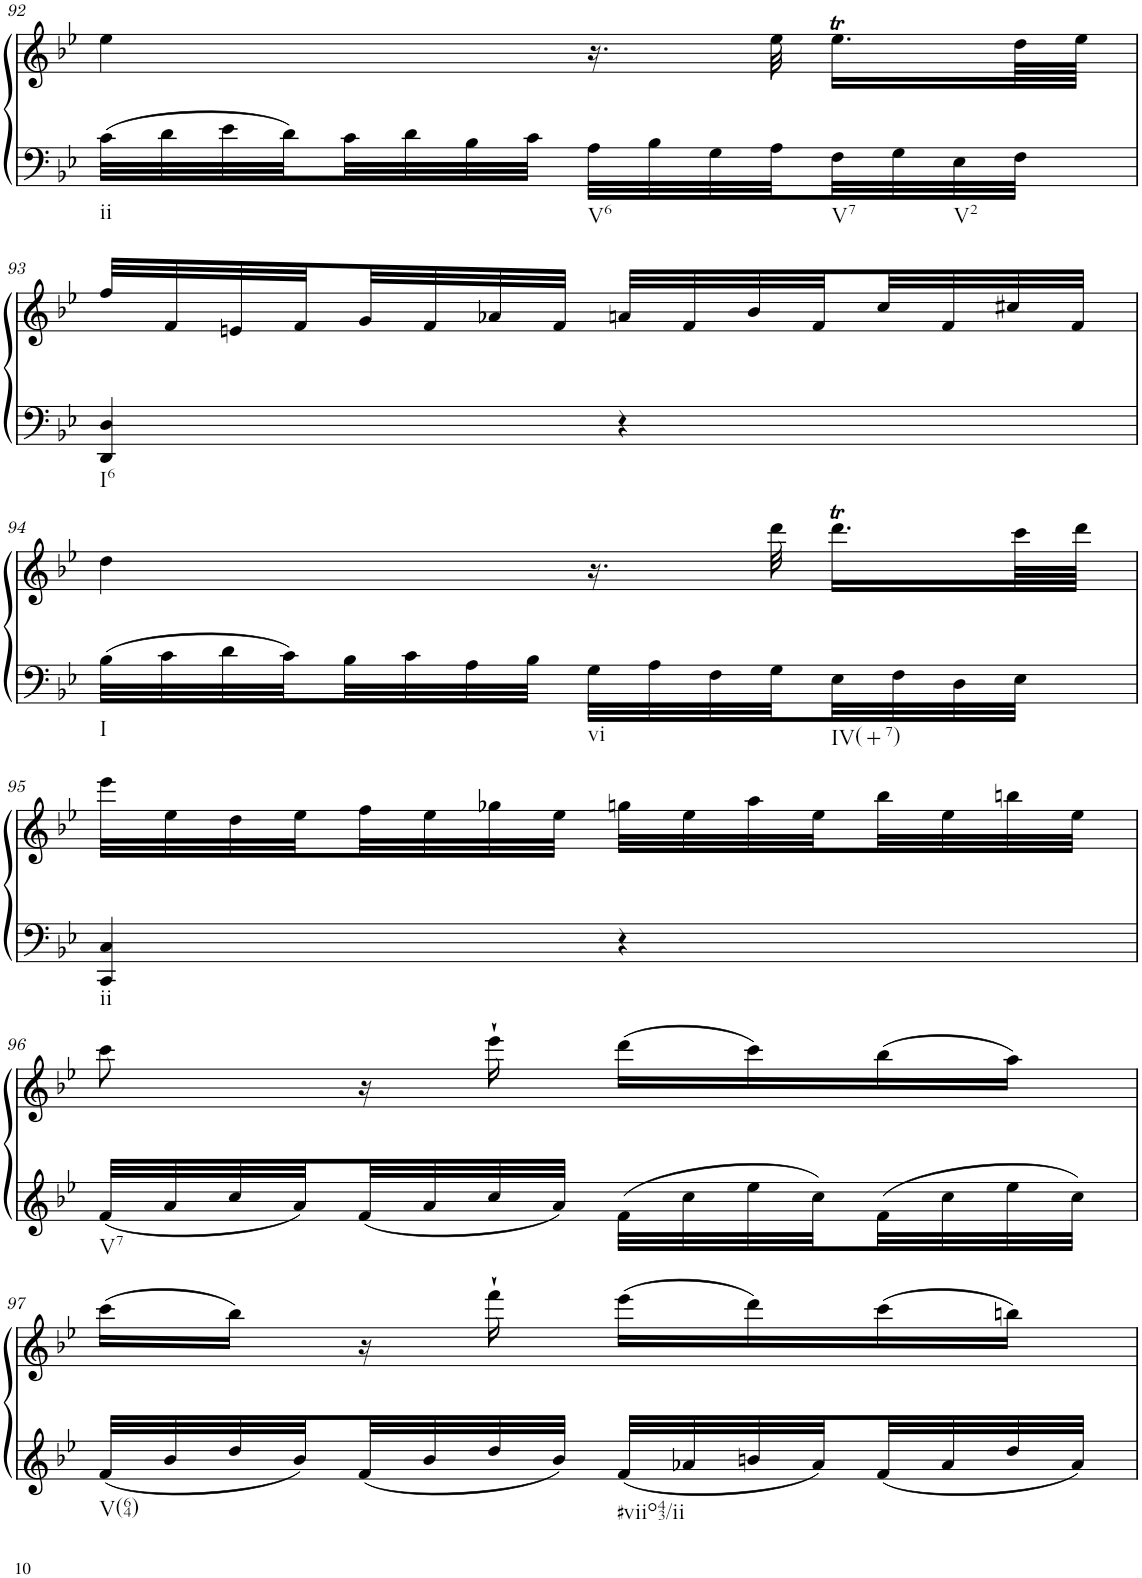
**kern	**kern
*part1	*part1
*staff2	*staff1
*I"Klavier linke Hand	*
!!LO:PB:g=z
*clefF4	*clefG2
*k[b-e-]	*k[b-e-]
*M2/4	*M2/4
=92	=92
!LO:TX:b:t=ii	!
32c\LLL	4ee-\
32d\	.
32e-\	.
32d\	.
32c\	.
32d\	.
32B-\	.
32c\JJJ	.
!LO:TX:b:t=V6	!
32A\LLL	16.r
32B-\	.
32G\	.
32A\	32ee-\
!LO:TX:b:t=V7	!
32F\	16.ee-T\LL
32G\	.
!LO:TX:b:t=V2	!
32E-\	.
32F\JJJ	64dd\LL
.	64ee-\JJJJ
!!LO:LB:g=z
=93	=93
!LO:TX:b:t=I6	!
4DD/ 4D/	32ff/LLL
.	32f/
.	32en/
.	32f/
.	32g/
.	32f/
.	32a-X/
.	32f/JJJ
4r	32an/LLL
.	32f/
.	32b-/
.	32f/
.	32cc/
.	32f/
.	32cc#X/
.	32f/JJJ
!!LO:LB:g=z
=94	=94
!LO:TX:b:t=I	!
32B-\LLL	4dd\
32c\	.
32d\	.
32c\	.
32B-\	.
32c\	.
32A\	.
32B-\JJJ	.
!LO:TX:b:t=vi	!
32G\LLL	16.r
32A\	.
32F\	.
32G\	32ddd\
!LO:TX:b:t=IV(+7)	!
32E-\	16.dddt\LL
32F\	.
32D\	.
32E-\JJJ	64ccc\LL
.	64ddd\JJJJ
!!LO:LB:g=z
=95	=95
!LO:TX:b:t=ii	!
4CC/ 4C/	32eee-\LLL
.	32ee-\
.	32dd\
.	32ee-\
.	32ff\
.	32ee-\
.	32gg-X\
.	32ee-\JJJ
4r	32ggn\LLL
.	32ee-\
.	32aa\
.	32ee-\
.	32bb-\
.	32ee-\
.	32bbn\
.	32ee-\JJJ
!!LO:LB:g=z
=96	=96
!LO:TX:b:t=V7	!
32f/LLL	8ccc\
32a/	.
32cc/	.
32a/	.
32f/	16r
32a/	.
32cc/	16eee-`\
32a/JJJ	.
32f\LLL	(16ddd\LL
32cc\	.
32ee-\	16ccc\)
32cc\	.
32f\	(16bb-\
32cc\	.
32ee-\	16aa\JJ)
32cc\JJJ	.
!!LO:LB:g=z
=97	=97
!LO:TX:b:t=V(64)	!
32f/LLL	(16ccc\LL
32b-/	.
32dd/	16bb-\JJ)
32b-/	.
32f/	16r
32b-/	.
32dd/	16fff`\
32b-/JJJ	.
!LO:TX:b:t=#viio43/ii	!
32f/LLL	(16eee-\LL
32a-X/	.
32bn/	16ddd\)
32a-/	.
32f/	(16ccc\
32a-/	.
32dd/	16bbn\JJ)
32a-/JJJ	.
=	=
*-	*-
